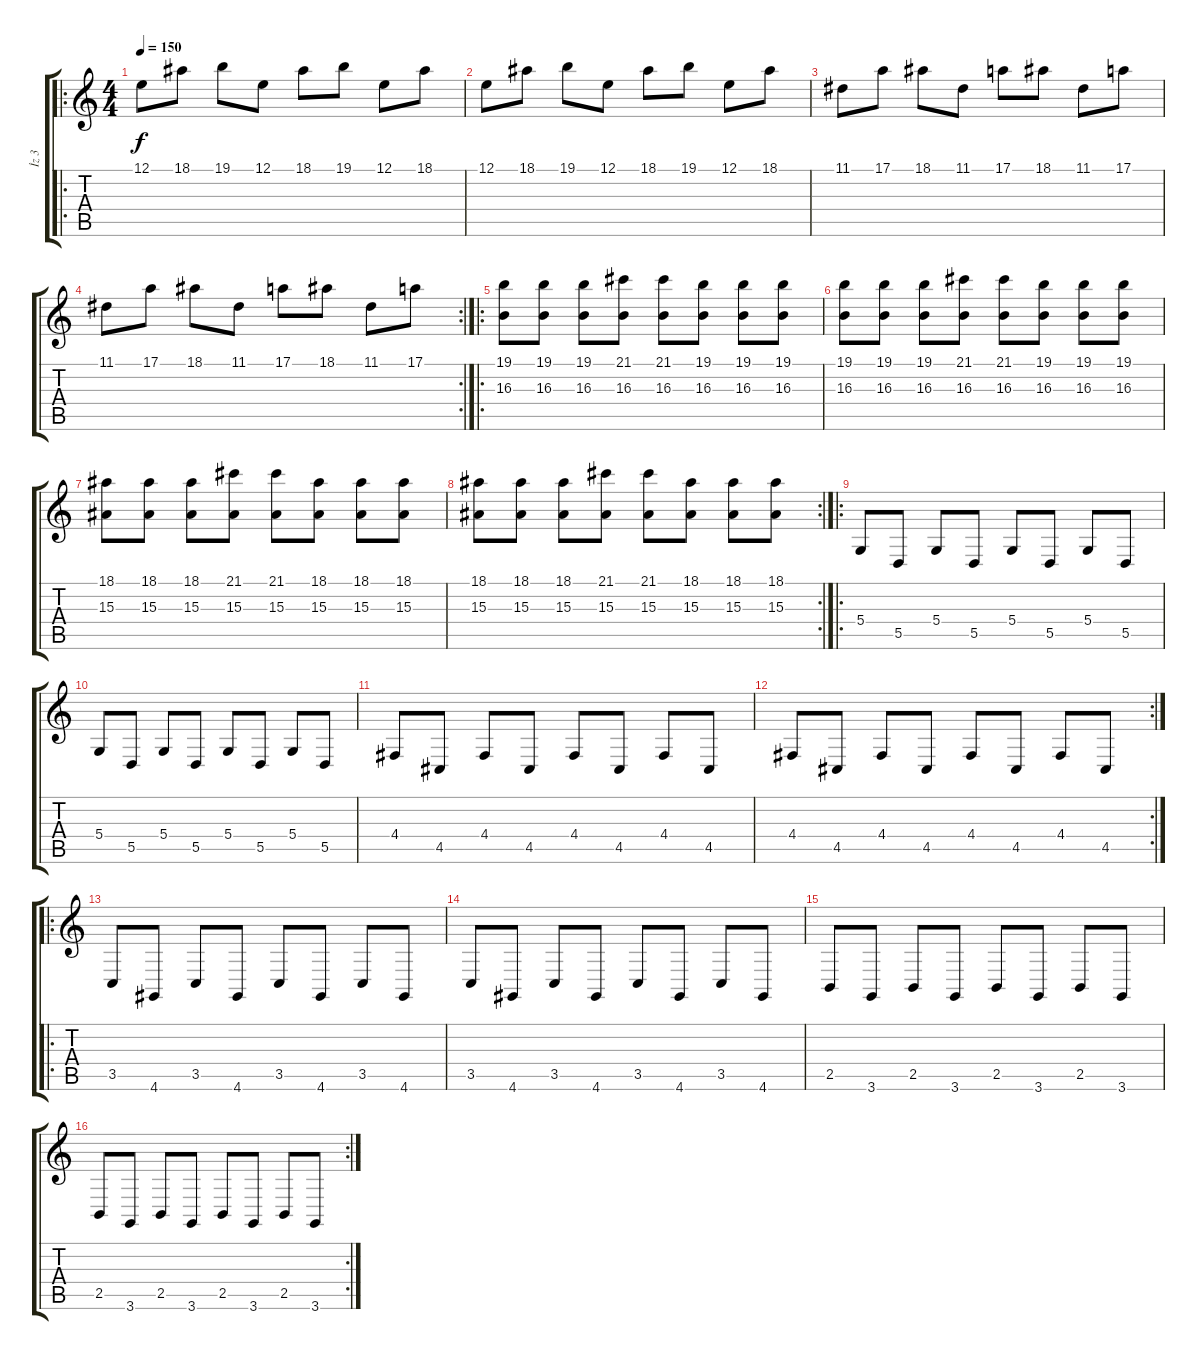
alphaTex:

\track ("İz 3" "İz 3") {instrument acousticgrandpiano}
\staff {score tabs}
\tuning (E4 B3 G3 D3 A2 E2) {hide}
\ro
\ts (4 4)
\tempo 150
\clef g2
\ks c
12.1.8{dy f instrument acousticgrandpiano} 18.1.8 19.1.8 12.1.8 18.1.8 19.1.8 12.1.8 18.1.8 |
12.1.8 18.1.8 19.1.8 12.1.8 18.1.8 19.1.8 12.1.8 18.1.8 |
11.1.8 17.1.8 18.1.8 11.1.8 17.1.8 18.1.8 11.1.8 17.1.8 |
\rc 2
11.1.8 17.1.8 18.1.8 11.1.8 17.1.8 18.1.8 11.1.8 17.1.8 |
\ro
(19.1 16.3).8 (19.1 16.3).8 (19.1 16.3).8 (21.1 16.3).8 (21.1 16.3).8 (19.1 16.3).8 (19.1 16.3).8 (19.1 16.3).8 |
(19.1 16.3).8 (19.1 16.3).8 (19.1 16.3).8 (21.1 16.3).8 (21.1 16.3).8 (19.1 16.3).8 (19.1 16.3).8 (19.1 16.3).8 |
(18.1 15.3).8 (18.1 15.3).8 (18.1 15.3).8 (21.1 15.3).8 (21.1 15.3).8 (18.1 15.3).8 (18.1 15.3).8 (18.1 15.3).8 |
\rc 2
(18.1 15.3).8 (18.1 15.3).8 (18.1 15.3).8 (21.1 15.3).8 (21.1 15.3).8 (18.1 15.3).8 (18.1 15.3).8 (18.1 15.3).8 |
\ro
5.4.8 5.5.8 5.4.8 5.5.8 5.4.8 5.5.8 5.4.8 5.5.8 |
5.4.8 5.5.8 5.4.8 5.5.8 5.4.8 5.5.8 5.4.8 5.5.8 |
4.4.8 4.5.8 4.4.8 4.5.8 4.4.8 4.5.8 4.4.8 4.5.8 |
\rc 2
4.4.8 4.5.8 4.4.8 4.5.8 4.4.8 4.5.8 4.4.8 4.5.8 |
\ro
3.5.8 4.6.8 3.5.8 4.6.8 3.5.8 4.6.8 3.5.8 4.6.8 |
3.5.8 4.6.8 3.5.8 4.6.8 3.5.8 4.6.8 3.5.8 4.6.8 |
2.5.8 3.6.8 2.5.8 3.6.8 2.5.8 3.6.8 2.5.8 3.6.8 |
\rc 2
2.5.8 3.6.8 2.5.8 3.6.8 2.5.8 3.6.8 2.5.8 3.6.8
